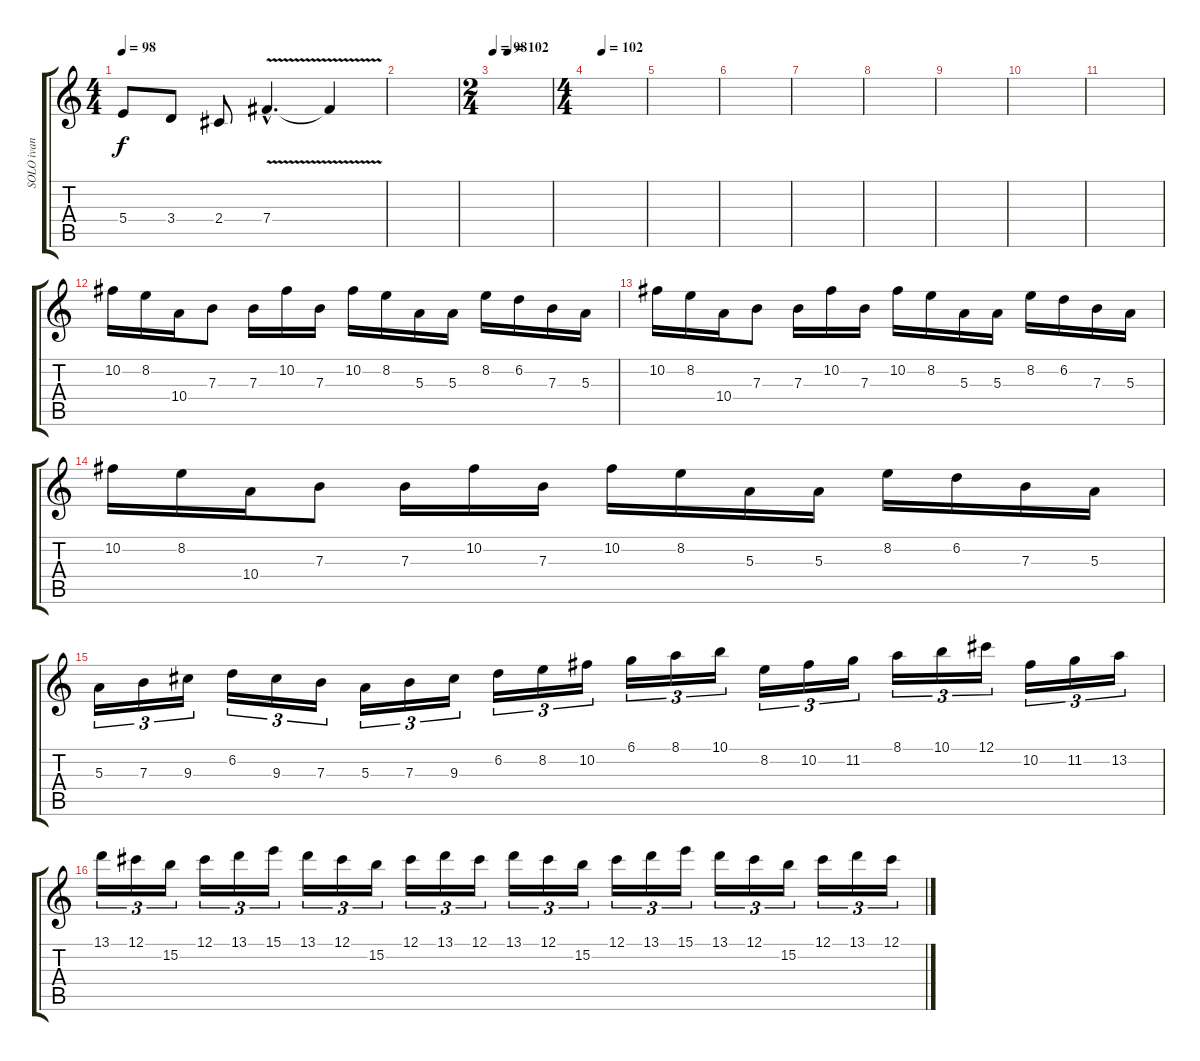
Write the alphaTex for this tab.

\track ("SOLO ivan" "SOLO ivan") {instrument overdrivenguitar}
\staff {score tabs}
\tuning (Db4 Ab3 E3 B2 Gb2 B1) {hide}
\ts (4 4)
\tempo 98
\clef g2
\ks c
5.4.8{dy f} 3.4.8 2.4.8 7.4{v hac}.4{d} 7.4{t}.4 |
|
\ts (2 4)
\tempo 98
\tempo (102 0.25)
|
\ts (4 4)
\tempo (102 0.25)
|
|
|
|
|
|
|
|
10.2.16 8.2.16 10.4.16 7.3.8 7.3.16 10.2.16 7.3.16 10.2.16 8.2.16 5.3.16 5.3.16 8.2.16 6.2.16 7.3.16 5.3.16 |
10.2.16 8.2.16 10.4.16 7.3.8 7.3.16 10.2.16 7.3.16 10.2.16 8.2.16 5.3.16 5.3.16 8.2.16 6.2.16 7.3.16 5.3.16 |
10.2.16 8.2.16 10.4.16 7.3.8 7.3.16 10.2.16 7.3.16 10.2.16 8.2.16 5.3.16 5.3.16 8.2.16 6.2.16 7.3.16 5.3.16 |
5.3.16{tu (3 2)} 7.3.16{tu (3 2)} 9.3.16{tu (3 2)} 6.2.16{tu (3 2)} 9.3.16{tu (3 2)} 7.3.16{tu (3 2)} 5.3.16{tu (3 2)} 7.3.16{tu (3 2)} 9.3.16{tu (3 2)} 6.2.16{tu (3 2)} 8.2.16{tu (3 2)} 10.2.16{tu (3 2)} 6.1.16{tu (3 2)} 8.1.16{tu (3 2)} 10.1.16{tu (3 2)} 8.2.16{tu (3 2)} 10.2.16{tu (3 2)} 11.2.16{tu (3 2)} 8.1.16{tu (3 2)} 10.1.16{tu (3 2)} 12.1.16{tu (3 2)} 10.2.16{tu (3 2)} 11.2.16{tu (3 2)} 13.2.16{tu (3 2)} |
13.1.16{tu (3 2)} 12.1.16{tu (3 2)} 15.2.16{tu (3 2)} 12.1.16{tu (3 2)} 13.1.16{tu (3 2)} 15.1.16{tu (3 2)} 13.1.16{tu (3 2)} 12.1.16{tu (3 2)} 15.2.16{tu (3 2)} 12.1.16{tu (3 2)} 13.1.16{tu (3 2)} 12.1.16{tu (3 2)} 13.1.16{tu (3 2)} 12.1.16{tu (3 2)} 15.2.16{tu (3 2)} 12.1.16{tu (3 2)} 13.1.16{tu (3 2)} 15.1.16{tu (3 2)} 13.1.16{tu (3 2)} 12.1.16{tu (3 2)} 15.2.16{tu (3 2)} 12.1.16{tu (3 2)} 13.1.16{tu (3 2)} 12.1.16{tu (3 2)}
